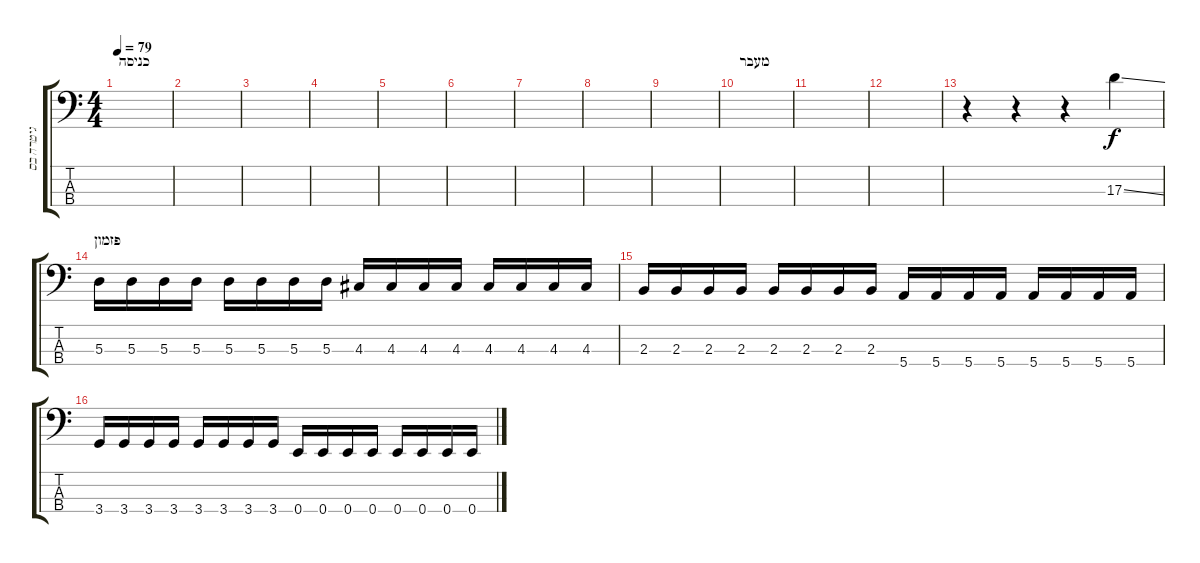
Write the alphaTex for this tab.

\track ("גיטרה בס" "גיטרה בס") {instrument electricbassfinger}
\staff {score tabs}
\tuning (G2 D2 A1 E1) {hide}
\ts (4 4)
\section ("" "כניסה")
\tempo 79
\clef f4
\ks c
|
|
|
|
|
|
|
|
|
\section ("" "מעבר")
|
|
|
r.4 r.4 r.4 17.3{ss}.4 |
\section ("" "פזמון")
5.3.16 5.3.16 5.3.16 5.3.16 5.3.16 5.3.16 5.3.16 5.3.16 4.3.16 4.3.16 4.3.16 4.3.16 4.3.16 4.3.16 4.3.16 4.3.16 |
2.3.16 2.3.16 2.3.16 2.3.16 2.3.16 2.3.16 2.3.16 2.3.16 5.4.16 5.4.16 5.4.16 5.4.16 5.4.16 5.4.16 5.4.16 5.4.16 |
3.4.16 3.4.16 3.4.16 3.4.16 3.4.16 3.4.16 3.4.16 3.4.16 0.4.16 0.4.16 0.4.16 0.4.16 0.4.16 0.4.16 0.4.16 0.4.16
